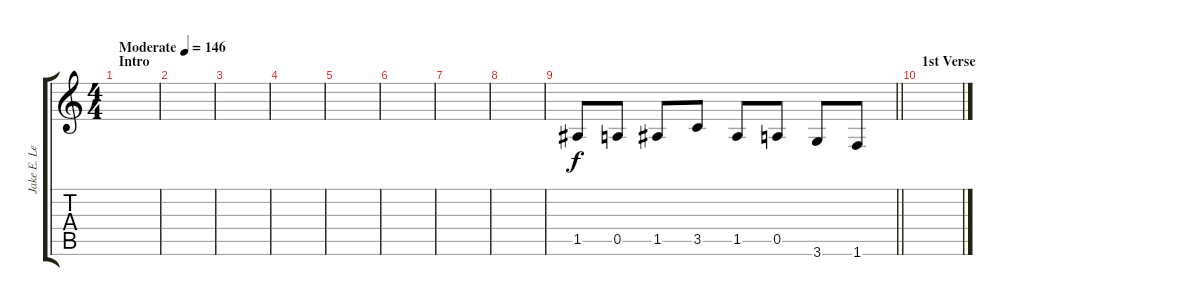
\track ("Jake E. Lee Rhythm Guitar 2" "Jake E. Le") {instrument overdrivenguitar}
\staff {score tabs}
\tuning (E4 B3 G3 D3 A2 E2) {hide}
\ts (4 4)
\section ("" "Intro")
\tempo (146 "Moderate")
\clef g2
\ks c
|
|
|
|
|
|
|
|
\barLineRight lightlight
1.5.8 0.5.8 1.5.8 3.5.8 1.5.8 0.5.8 3.6.8 1.6.8 |
\section ("" "1st Verse")
